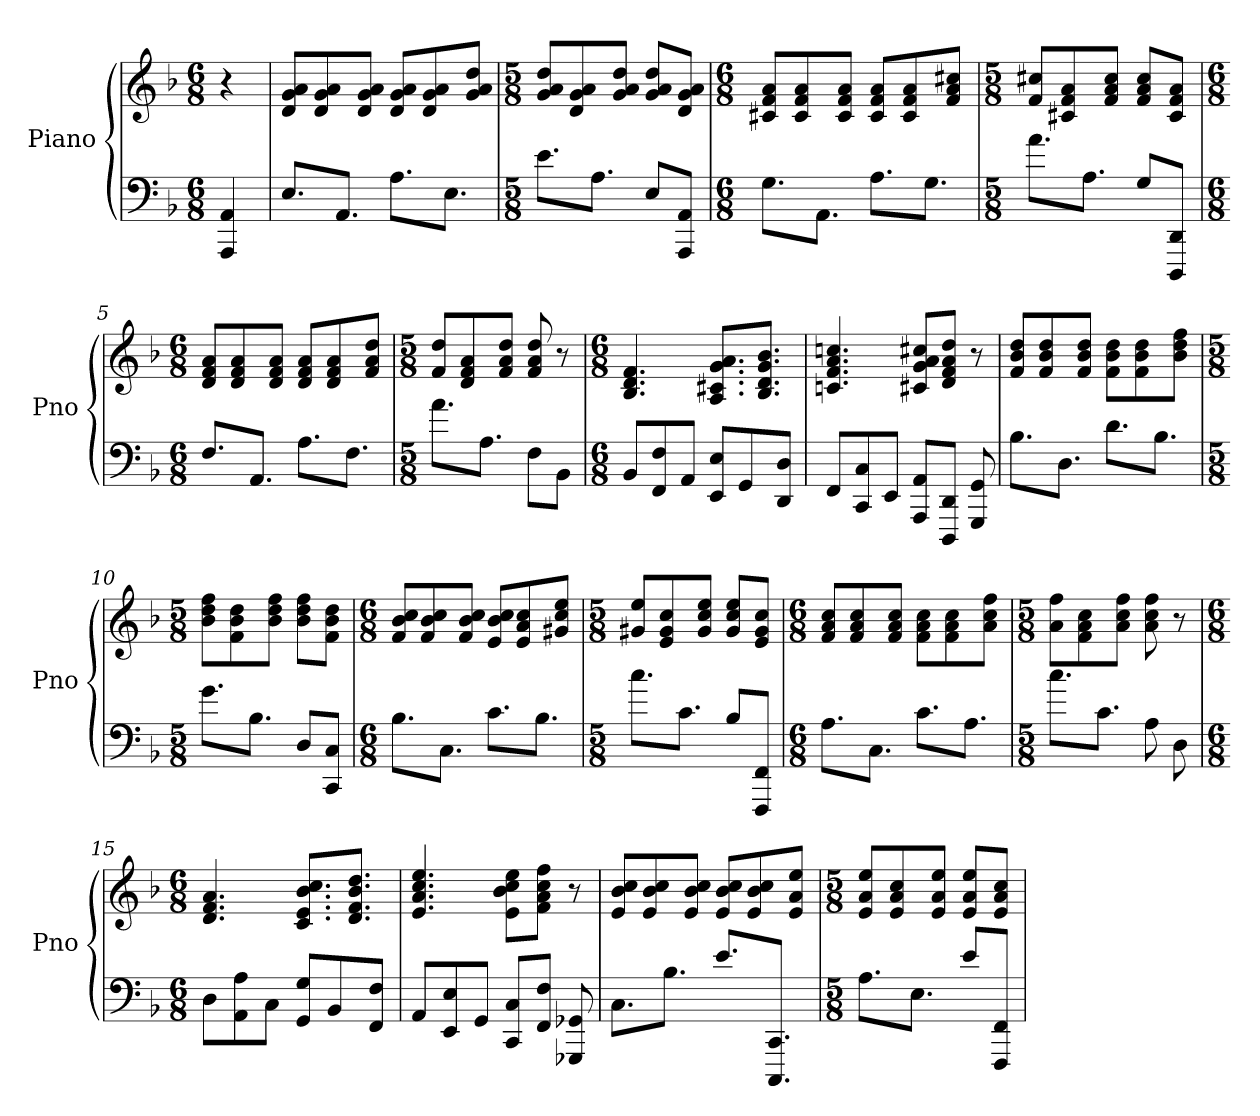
**kern	**kern
*part1	*part1
*staff2	*staff1
*I"Piano	*
*I'Pno	*
*clefF4	*clefG2
*k[b-]	*k[b-]
*d:	*d:
*M6/8	*M6/8
=	=
4AAA 4AA	4r
=1	=1
8.EL	8d 8g 8aL
.	8d 8g 8a
8.AAJ	.
.	8d 8g 8aJ
8.AL	8d 8g 8aL
.	8d 8g 8a
8.EJ	.
.	8g 8a 8ddJ
=2	=2
*M5/8	*M5/8
8.eL	8g 8a 8ddL
.	8d 8g 8a
8.AJ	.
.	8g 8a 8ddJ
8EL	8g 8a 8ddL
8AAA 8AAJ	8d 8g 8aJ
=3	=3
*M6/8	*M6/8
8.GL	8c#X 8f 8aL
.	8c# 8f 8a
8.AAJ	.
.	8c# 8f 8aJ
8.AL	8c# 8f 8aL
.	8c# 8f 8a
8.GJ	.
.	8f 8a 8cc#XJ
=4	=4
*M5/8	*M5/8
8.aL	8f 8cc#XL
.	8c#X 8f 8a
8.AJ	.
.	8f 8a 8cc#J
8GL	8f 8a 8cc#L
8DDD 8DDJ	8c# 8f 8aJ
=5	=5
*M6/8	*M6/8
8.FL	8d 8f 8aL
.	8d 8f 8a
8.AAJ	.
.	8d 8f 8aJ
8.AL	8d 8f 8aL
.	8d 8f 8a
8.FJ	.
.	8f 8a 8ddJ
=6	=6
*M5/8	*M5/8
8.aL	8f 8ddL
.	8d 8f 8a
8.AJ	.
.	8f 8a 8ddJ
8FL	8f 8a 8dd
8BB-J	8r
=7	=7
*M6/8	*M6/8
8BB-L	4.B- 4.d 4.f
8FF 8F	.
8AAJ	.
8EE 8EL	8.A 8.c#X 8.g 8.aL
8GG	.
.	8.B- 8.d 8.g 8.b-J
8DD 8DJ	.
=8	=8
8FFL	4.cn 4.f 4.a 4.ccn
8CC 8C	.
8EEJ	.
8AAA 8AAL	8c#X 8g 8a 8cc#XL
8DDD 8DDJ	8d 8f 8a 8ddJ
8GGG 8GG	8r
=9	=9
8.B-L	8f 8b- 8ddL
.	8f 8b- 8dd
8.DJ	.
.	8f 8b- 8ddJ
8.dL	8f 8b- 8ddL
.	8f 8b- 8dd
8.B-J	.
.	8b- 8dd 8ffJ
=10	=10
*M5/8	*M5/8
8.gL	8b- 8dd 8ffL
.	8f 8b- 8dd
8.B-J	.
.	8b- 8dd 8ffJ
8DL	8b- 8dd 8ffL
8CC 8CJ	8f 8b- 8ddJ
=11	=11
*M6/8	*M6/8
8.B-L	8f 8b- 8ccL
.	8f 8b- 8cc
8.CJ	.
.	8f 8b- 8ccJ
8.cL	8e 8b- 8ccL
.	8e 8a 8cc
8.B-J	.
.	8g#X 8cc 8eeJ
=12	=12
*M5/8	*M5/8
8.ccL	8g#X 8eeL
.	8e 8g# 8cc
8.cJ	.
.	8g# 8cc 8eeJ
8B-L	8g# 8cc 8eeL
8FFF 8FFJ	8e 8g# 8ccJ
=13	=13
*M6/8	*M6/8
8.AL	8f 8a 8ccL
.	8f 8a 8cc
8.CJ	.
.	8f 8a 8ccJ
8.cL	8f 8a 8ccL
.	8f 8a 8cc
8.AJ	.
.	8a 8cc 8ffJ
=14	=14
*M5/8	*M5/8
8.ccL	8a 8ffL
.	8f 8a 8cc
8.cJ	.
.	8a 8cc 8ffJ
8A	8a 8cc 8ff
8D	8r
=15	=15
*M6/8	*M6/8
8DL	4.d 4.f 4.a
8AA 8A	.
8CJ	.
8GG 8GL	8.c 8.e 8.b- 8.ccL
8BB-	.
.	8.d 8.f 8.b- 8.ddJ
8FF 8FJ	.
=16	=16
8AAL	4.e 4.a 4.cc 4.ee
8EE 8E	.
8GGJ	.
8CC 8CL	8e 8b- 8cc 8eeL
8FF 8FJ	8f 8a 8cc 8ffJ
8GGG-X 8GG-X	8r
=17	=17
8.CL	8e 8b- 8ccL
.	8e 8b- 8cc
8.B-J	.
.	8e 8b- 8ccJ
8.eL	8e 8b- 8ccL
.	8e 8b- 8cc
8.CCC 8.CCJ	.
.	8e 8a 8eeJ
=18	=18
*M5/8	*M5/8
8.AL	8e 8a 8eeL
.	8e 8a 8cc
8.EJ	.
.	8e 8a 8eeJ
8eL	8e 8a 8eeL
8FFF 8FFJ	8e 8a 8ccJ
=	=
*-	*-
